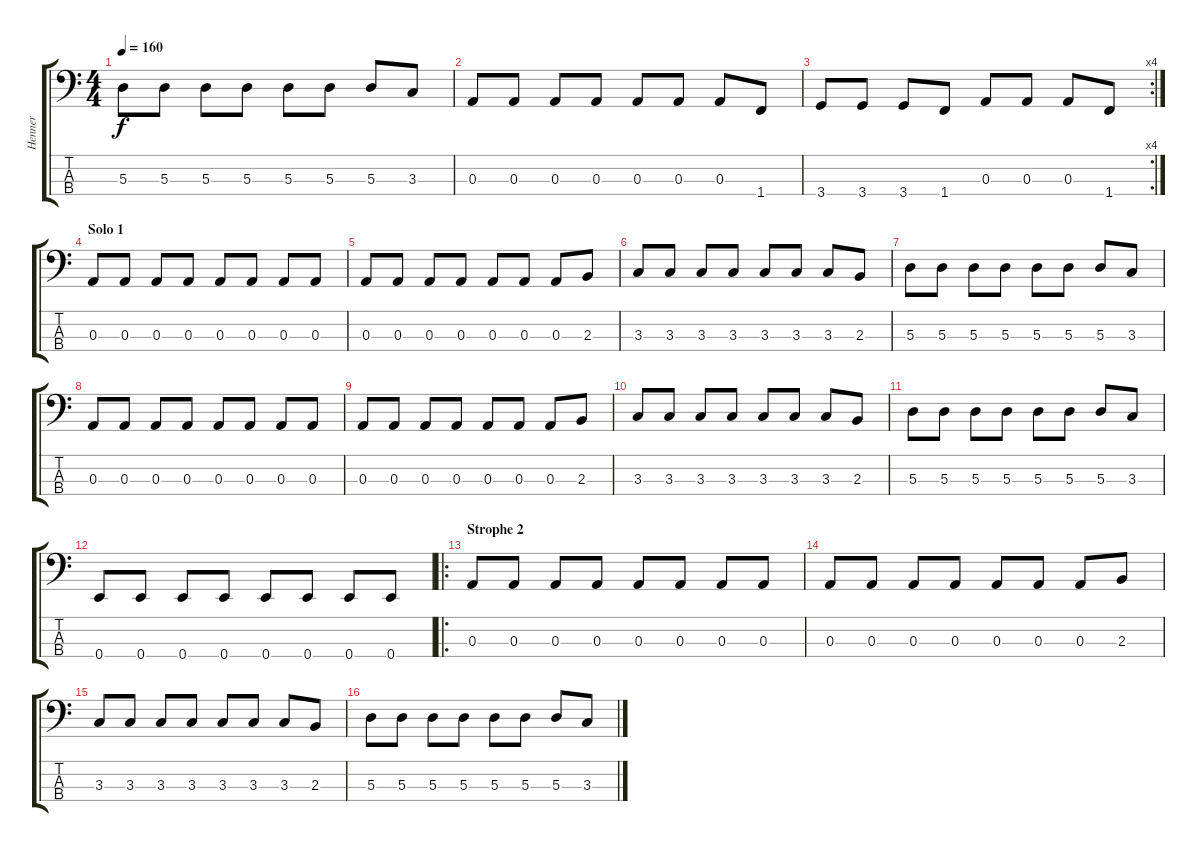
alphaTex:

\track ("Henner" "Henner") {instrument electricbassfinger}
\staff {score tabs}
\tuning (G2 D2 A1 E1) {hide}
\ts (4 4)
\tempo 160
\clef f4
\ks c
5.3.8{dy f} 5.3.8 5.3.8 5.3.8 5.3.8 5.3.8 5.3.8 3.3.8 |
0.3.8 0.3.8 0.3.8 0.3.8 0.3.8 0.3.8 0.3.8 1.4.8 |
\rc 4
3.4.8 3.4.8 3.4.8 1.4.8 0.3.8 0.3.8 0.3.8 1.4.8 |
\section ("" "Solo 1")
0.3.8 0.3.8 0.3.8 0.3.8 0.3.8 0.3.8 0.3.8 0.3.8 |
0.3.8 0.3.8 0.3.8 0.3.8 0.3.8 0.3.8 0.3.8 2.3.8 |
3.3.8 3.3.8 3.3.8 3.3.8 3.3.8 3.3.8 3.3.8 2.3.8 |
5.3.8 5.3.8 5.3.8 5.3.8 5.3.8 5.3.8 5.3.8 3.3.8 |
0.3.8 0.3.8 0.3.8 0.3.8 0.3.8 0.3.8 0.3.8 0.3.8 |
0.3.8 0.3.8 0.3.8 0.3.8 0.3.8 0.3.8 0.3.8 2.3.8 |
3.3.8 3.3.8 3.3.8 3.3.8 3.3.8 3.3.8 3.3.8 2.3.8 |
5.3.8 5.3.8 5.3.8 5.3.8 5.3.8 5.3.8 5.3.8 3.3.8 |
0.4.8 0.4.8 0.4.8 0.4.8 0.4.8 0.4.8 0.4.8 0.4.8 |
\ro
\section ("" "Strophe 2")
0.3.8 0.3.8 0.3.8 0.3.8 0.3.8 0.3.8 0.3.8 0.3.8 |
0.3.8 0.3.8 0.3.8 0.3.8 0.3.8 0.3.8 0.3.8 2.3.8 |
3.3.8 3.3.8 3.3.8 3.3.8 3.3.8 3.3.8 3.3.8 2.3.8 |
5.3.8 5.3.8 5.3.8 5.3.8 5.3.8 5.3.8 5.3.8 3.3.8
